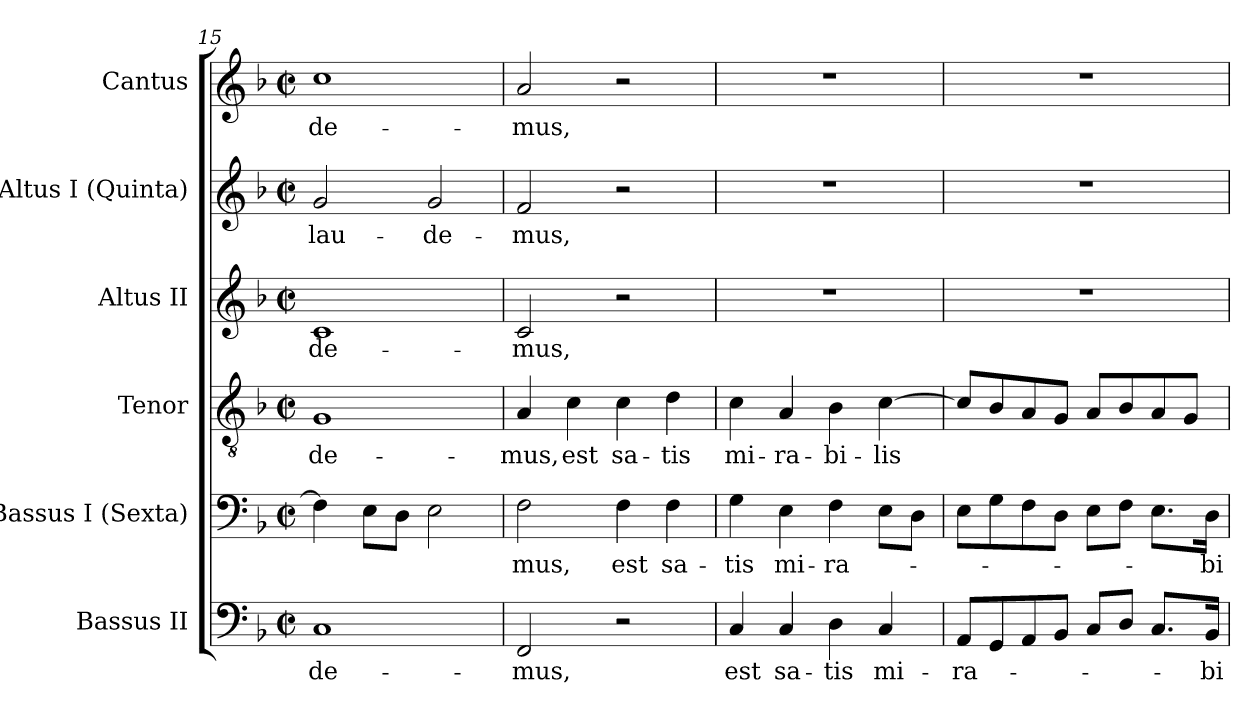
**kern	**text	**kern	**text	**kern	**text	**kern	**text	**kern	**text	**kern	**text
*part6	*part6	*part5	*part5	*part4	*part4	*part3	*part3	*part2	*part2	*part1	*part1
*staff6	*staff6	*staff5	*staff5	*staff4	*staff4	*staff3	*staff3	*staff2	*staff2	*staff1	*staff1
*I"Bassus II	*	*I"Bassus I (Sexta)	*	*I"Tenor	*	*I"Altus II	*	*I"Altus I (Quinta)	*	*I"Cantus	*
*I'B.	*	*I'B.	*	*I'T.	*	*I'A.	*	*I'A.	*	*I'S.	*
*clefF4	*	*clefF4	*	*clefGv2	*	*clefG2	*	*clefG2	*	*clefG2	*
*	*	*	*	*ITrd7c12	*	*	*	*	*	*	*
*k[b-]	*	*k[b-]	*	*k[b-]	*	*k[b-]	*	*k[b-]	*	*k[b-]	*
*F:	*	*F:	*	*F:	*	*F:	*	*F:	*	*F:	*
*M2/2	*	*M2/2	*	*M2/2	*	*M2/2	*	*M2/2	*	*M2/2	*
*met(c|)	*	*met(c|)	*	*met(c|)	*	*met(c|)	*	*met(c|)	*	*met(c|)	*
=15	=15	=15	=15	=15	=15	=15	=15	=15	=15	=15	=15
!	!LO:LY:b:color=#000000	!	!	!	!	!	!	!	!	!	!
!	!	!	!	!	!LO:LY:b:color=#000000	!	!	!	!	!	!
!	!	!	!	!	!	!	!LO:LY:b:color=#000000	!	!	!	!
!	!	!	!	!	!	!	!	!	!LO:LY:b:color=#000000	!	!
!	!	!	!	!	!	!	!	!	!	!	!LO:LY:b:color=#000000
1Ci	-de-	4Fi\]	.	1GGi	-de-	1ci	-de-	2gi/	lau-	1cci	-de-
.	.	8Ei\L	.	.	.	.	.	.	.	.	.
.	.	8Di\J	.	.	.	.	.	.	.	.	.
!	!	!	!	!	!	!	!	!	!LO:LY:b:color=#000000	!	!
.	.	2Ei\	.	.	.	.	.	2gi/	-de-	.	.
=16	=16	=16	=16	=16	=16	=16	=16	=16	=16	=16	=16
!	!LO:LY:b:color=#000000	!	!	!	!	!	!	!	!	!	!
!	!	!	!LO:LY:b:color=#000000	!	!	!	!	!	!	!	!
!	!	!	!	!	!LO:LY:b:color=#000000	!	!	!	!	!	!
!	!	!	!	!	!	!	!LO:LY:b:color=#000000	!	!	!	!
!	!	!	!	!	!	!	!	!	!LO:LY:b:color=#000000	!	!
!	!	!	!	!	!	!	!	!	!	!	!LO:LY:b:color=#000000
2FFi/	-mus,	2Fi\	-mus,	4AAi/	-mus,	2ci/	-mus,	2fi/	-mus,	2ai/	-mus,
!	!	!	!	!	!LO:LY:b:color=#000000	!	!	!	!	!	!
.	.	.	.	4Ci\	est	.	.	.	.	.	.
!	!	!	!LO:LY:b:color=#000000	!	!	!	!	!	!	!	!
!	!	!	!	!	!LO:LY:b:color=#000000	!	!	!	!	!	!
2r	.	4Fi\	est	4Ci\	sa-	2r	.	2r	.	2r	.
!	!	!	!LO:LY:b:color=#000000	!	!	!	!	!	!	!	!
!	!	!	!	!	!LO:LY:b:color=#000000	!	!	!	!	!	!
.	.	4Fi\	sa-	4Di\	-tis	.	.	.	.	.	.
=17	=17	=17	=17	=17	=17	=17	=17	=17	=17	=17	=17
!	!LO:LY:b:color=#000000	!	!	!	!	!	!	!	!	!	!
!	!	!	!LO:LY:b:color=#000000	!	!	!	!	!	!	!	!
!	!	!	!	!	!LO:LY:b:color=#000000	!	!	!	!	!	!
4Ci/	est	4Gi\	-tis	4Ci\	mi-	1r	.	1r	.	1r	.
!	!LO:LY:b:color=#000000	!	!	!	!	!	!	!	!	!	!
!	!	!	!LO:LY:b:color=#000000	!	!	!	!	!	!	!	!
!	!	!	!	!	!LO:LY:b:color=#000000	!	!	!	!	!	!
4Ci/	sa-	4Ei\	mi-	4AAi/	-ra-	.	.	.	.	.	.
!	!LO:LY:b:color=#000000	!	!	!	!	!	!	!	!	!	!
!	!	!	!LO:LY:b:color=#000000	!	!	!	!	!	!	!	!
!	!	!	!	!	!LO:LY:b:color=#000000	!	!	!	!	!	!
4Di\	-tis	4Fi\	-ra-	4BB-i\	-bi-	.	.	.	.	.	.
!	!LO:LY:b:color=#000000	!	!	!	!	!	!	!	!	!	!
!	!	!	!	!	!LO:LY:b:color=#000000	!	!	!	!	!	!
4Ci/	mi-	8Ei\L	.	[>4Ci\	-lis	.	.	.	.	.	.
.	.	8Di\J	.	.	.	.	.	.	.	.	.
!!LO:PB:g=z
=18	=18	=18	=18	=18	=18	=18	=18	=18	=18	=18	=18
!	!LO:LY:b:color=#000000	!	!	!	!	!	!	!	!	!	!
8AAi/L	-ra-	8Ei\L	.	8Ci/L]	.	1r	.	1r	.	1r	.
8GGi/	.	8Gi\	.	8BB-i/	.	.	.	.	.	.	.
8AAi/	.	8Fi\	.	8AAi/	.	.	.	.	.	.	.
8BB-i/J	.	8Di\J	.	8GGi/J	.	.	.	.	.	.	.
8Ci/L	.	8Ei\L	.	8AAi/L	.	.	.	.	.	.	.
8Di/J	.	8Fi\J	.	8BB-i/	.	.	.	.	.	.	.
8.Ci/L	.	8.Ei\L	.	8AAi/	.	.	.	.	.	.	.
.	.	.	.	8GGi/J	.	.	.	.	.	.	.
!	!LO:LY:b:color=#000000	!	!	!	!	!	!	!	!	!	!
!	!	!	!LO:LY:b:color=#000000	!	!	!	!	!	!	!	!
16BB-i/Jk	-bi-	16Di\Jk	-bi-	.	.	.	.	.	.	.	.
=	=	=	=	=	=	=	=	=	=	=	=
*-	*-	*-	*-	*-	*-	*-	*-	*-	*-	*-	*-
